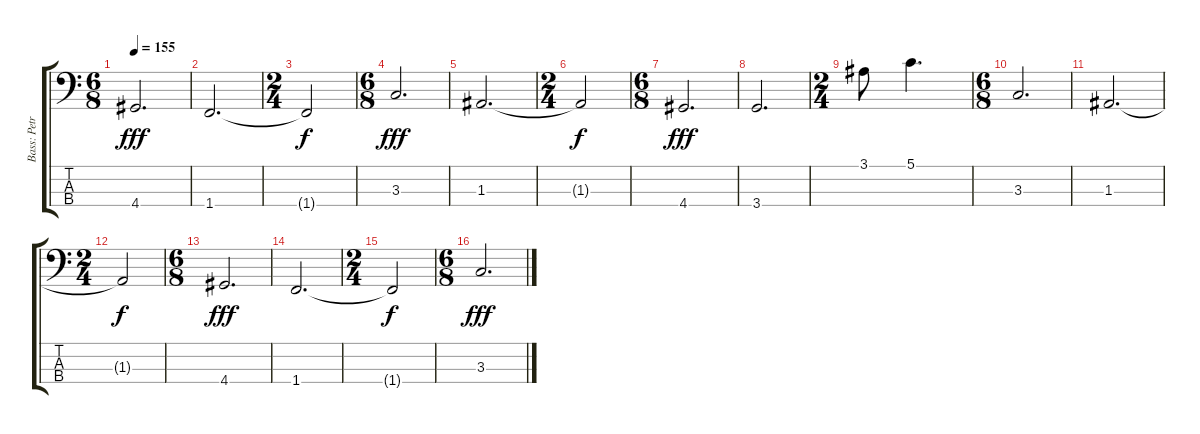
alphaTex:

\track ("Bass: Petros Christo" "Bass: Petr") {instrument electricbassfinger}
\staff {score tabs}
\tuning (G2 D2 A1 E1) {hide}
\ts (6 8)
\tempo 155
\clef f4
\ks c
4.4.2{d dy fff} |
1.4.2{d} |
\ts (2 4)
1.4{t}.2{dy f} |
\ts (6 8)
3.3.2{d dy fff} |
1.3.2{d} |
\ts (2 4)
1.3{t}.2{dy f} |
\ts (6 8)
4.4.2{d dy fff} |
3.4.2{d} |
\ts (2 4)
3.1.8 5.1.4{d} |
\ts (6 8)
3.3.2{d} |
1.3.2{d} |
\ts (2 4)
1.3{t}.2{dy f} |
\ts (6 8)
4.4.2{d dy fff} |
1.4.2{d} |
\ts (2 4)
1.4{t}.2{dy f} |
\ts (6 8)
3.3.2{d dy fff}
